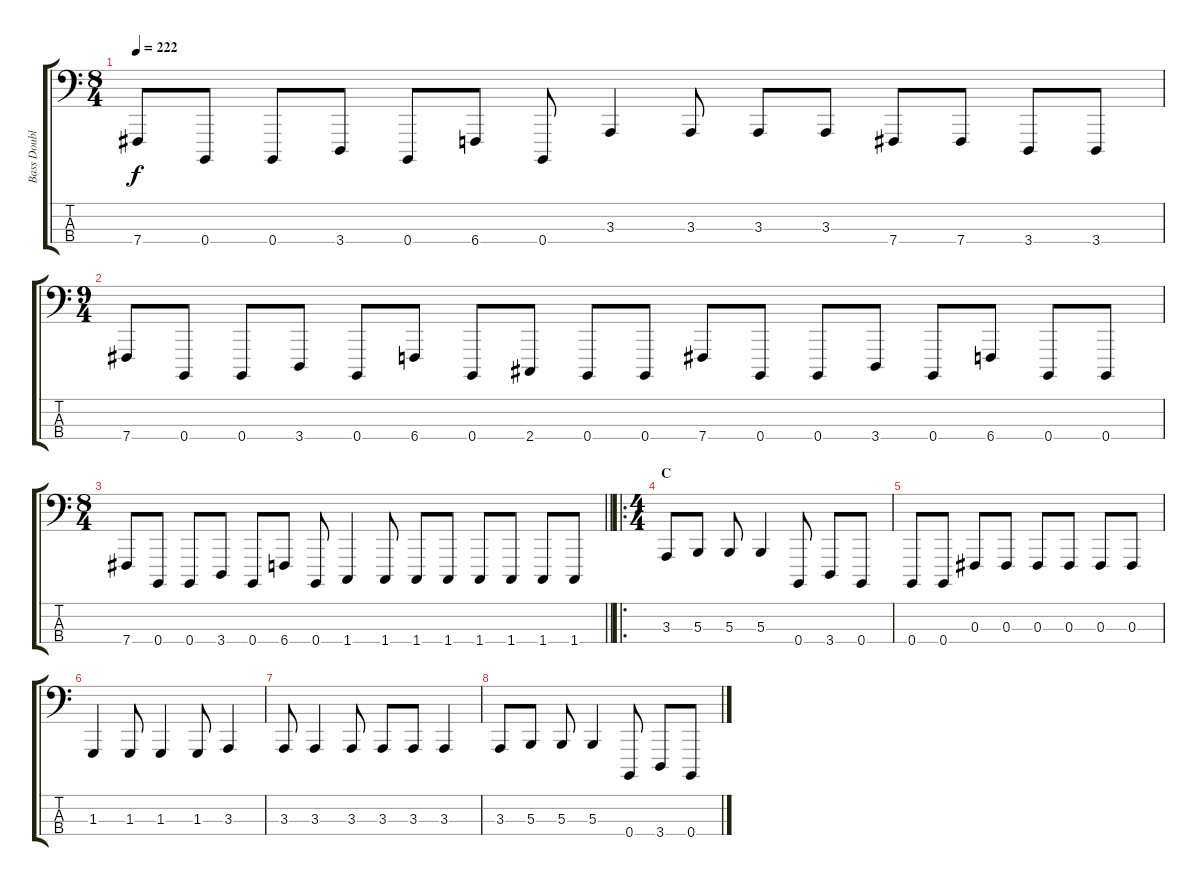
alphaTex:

\track ("Bass Double" "Bass Doubl") {instrument harpsichord}
\staff {score tabs}
\tuning (E2 B1 Gb1 B0) {hide}
\ts (8 4)
\tempo 222
\clef f4
\ks c
7.4.8{dy f} 0.4.8 0.4.8 3.4.8 0.4.8 6.4.8 0.4.8 3.3.4 3.3.8 3.3.8 3.3.8 7.4.8 7.4.8 3.4.8 3.4.8 |
\ts (9 4)
7.4.8 0.4.8 0.4.8 3.4.8 0.4.8 6.4.8 0.4.8 2.4.8 0.4.8 0.4.8 7.4.8 0.4.8 0.4.8 3.4.8 0.4.8 6.4.8 0.4.8 0.4.8 |
\ts (8 4)
\barLineRight lightlight
7.4.8 0.4.8 0.4.8 3.4.8 0.4.8 6.4.8 0.4.8 1.4.4 1.4.8 1.4.8 1.4.8 1.4.8 1.4.8 1.4.8 1.4.8 |
\ro
\ts (4 4)
\section ("" "C")
3.3.8 5.3.8 5.3.8 5.3.4 0.4.8 3.4.8 0.4.8 |
0.4.8 0.4.8 0.3.8 0.3.8 0.3.8 0.3.8 0.3.8 0.3.8 |
1.3.4 1.3.8 1.3.4 1.3.8 3.3.4 |
3.3.8 3.3.4 3.3.8 3.3.8 3.3.8 3.3.4 |
3.3.8 5.3.8 5.3.8 5.3.4 0.4.8 3.4.8 0.4.8
